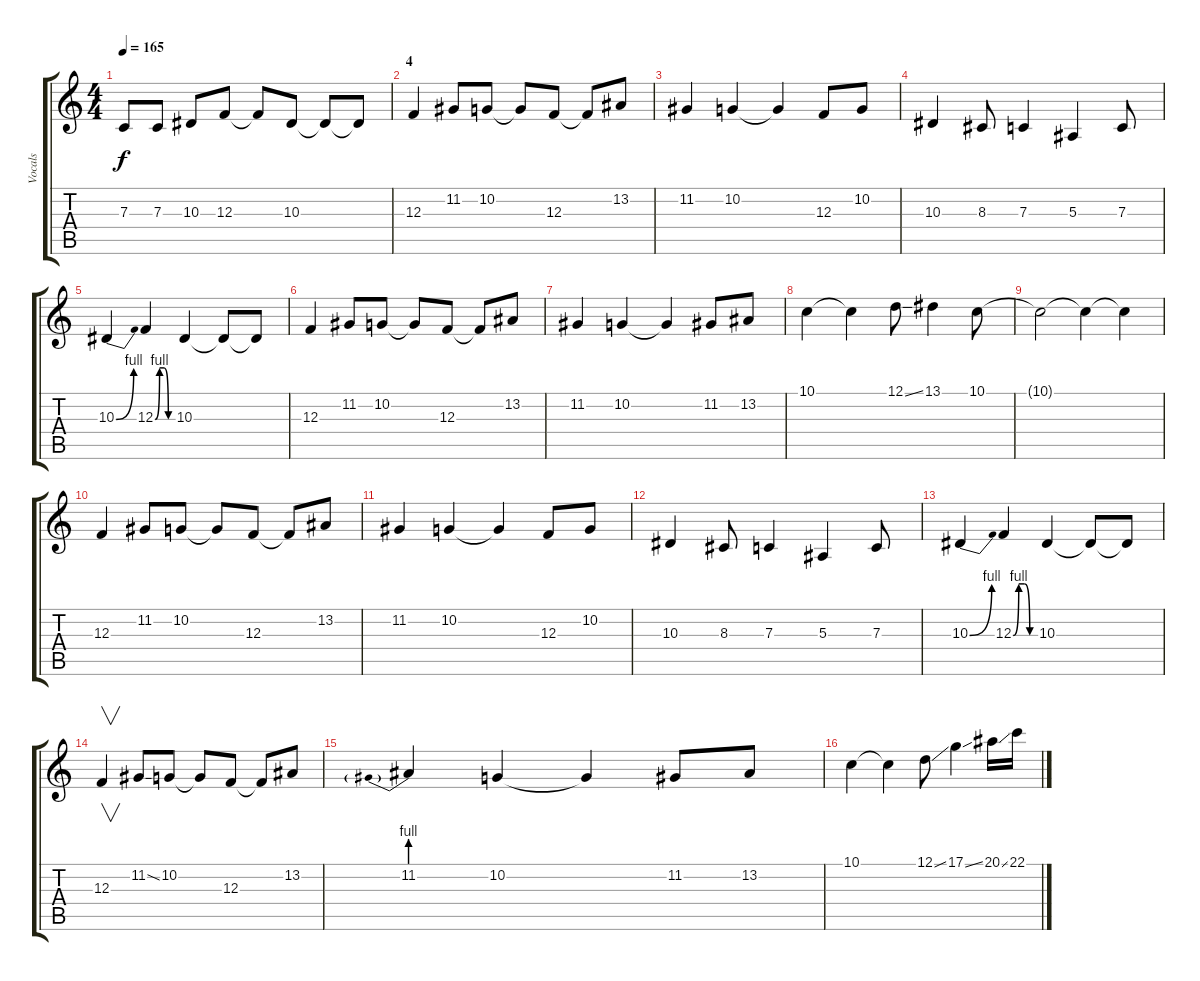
\track ("Vocals" "Vocals") {instrument lead2sawtooth}
\staff {score tabs}
\tuning (D4 A3 F3 C3 G2 C2) {hide}
\ts (4 4)
\tempo 165
\clef g2
\ks c
7.3.8{dy f} 7.3.8 10.3.8 12.3.8 12.3{t}.8 10.3.8 10.3{t}.8 10.3{t}.8 |
\section ("" "4")
12.3.4 11.2.8 10.2.8 10.2{t}.8 12.3.8 12.3{t}.8 13.2.8 |
11.2.4 10.2.4 10.2{t}.4 12.3.8 10.2.8 |
10.3.4 8.3.8 7.3.4 5.3.4 7.3.8 |
10.3{be (bend 0 0 60 4)}.4 12.3{be (custom 0 0 15 4 30 4 45 0 60 0)}.4 10.3.4 10.3{t}.8 10.3{t}.8 |
12.3.4 11.2.8 10.2.8 10.2{t}.8 12.3.8 12.3{t}.8 13.2.8 |
11.2.4 10.2.4 10.2{t}.4 11.2.8 13.2.8 |
10.1.4 10.1{t}.4 12.1{ss}.8 13.1.4 10.1.8 |
10.1{t}.2 10.1{t}.4 10.1{t}.4 |
12.3.4 11.2.8 10.2.8 10.2{t}.8 12.3.8 12.3{t}.8 13.2.8 |
11.2.4 10.2.4 10.2{t}.4 12.3.8 10.2.8 |
10.3.4 8.3.8 7.3.4 5.3.4 7.3.8 |
10.3{be (bend 0 0 60 4)}.4 12.3{be (custom 0 0 15 4 30 4 45 0 60 0)}.4 10.3.4 10.3{t}.8 10.3{t}.8 |
12.3.4{v} 11.2{ss}.8 10.2.8 10.2{t}.8 12.3.8 12.3{t}.8 13.2.8 |
11.2{be (prebend 0 4 60 4)}.4 10.2.4 10.2{t}.4 11.2.8 13.2.8 |
10.1.4 10.1{t}.4 12.1{ss}.8 17.1{ss}.4 20.1{ss}.16 22.1{ss}.16
